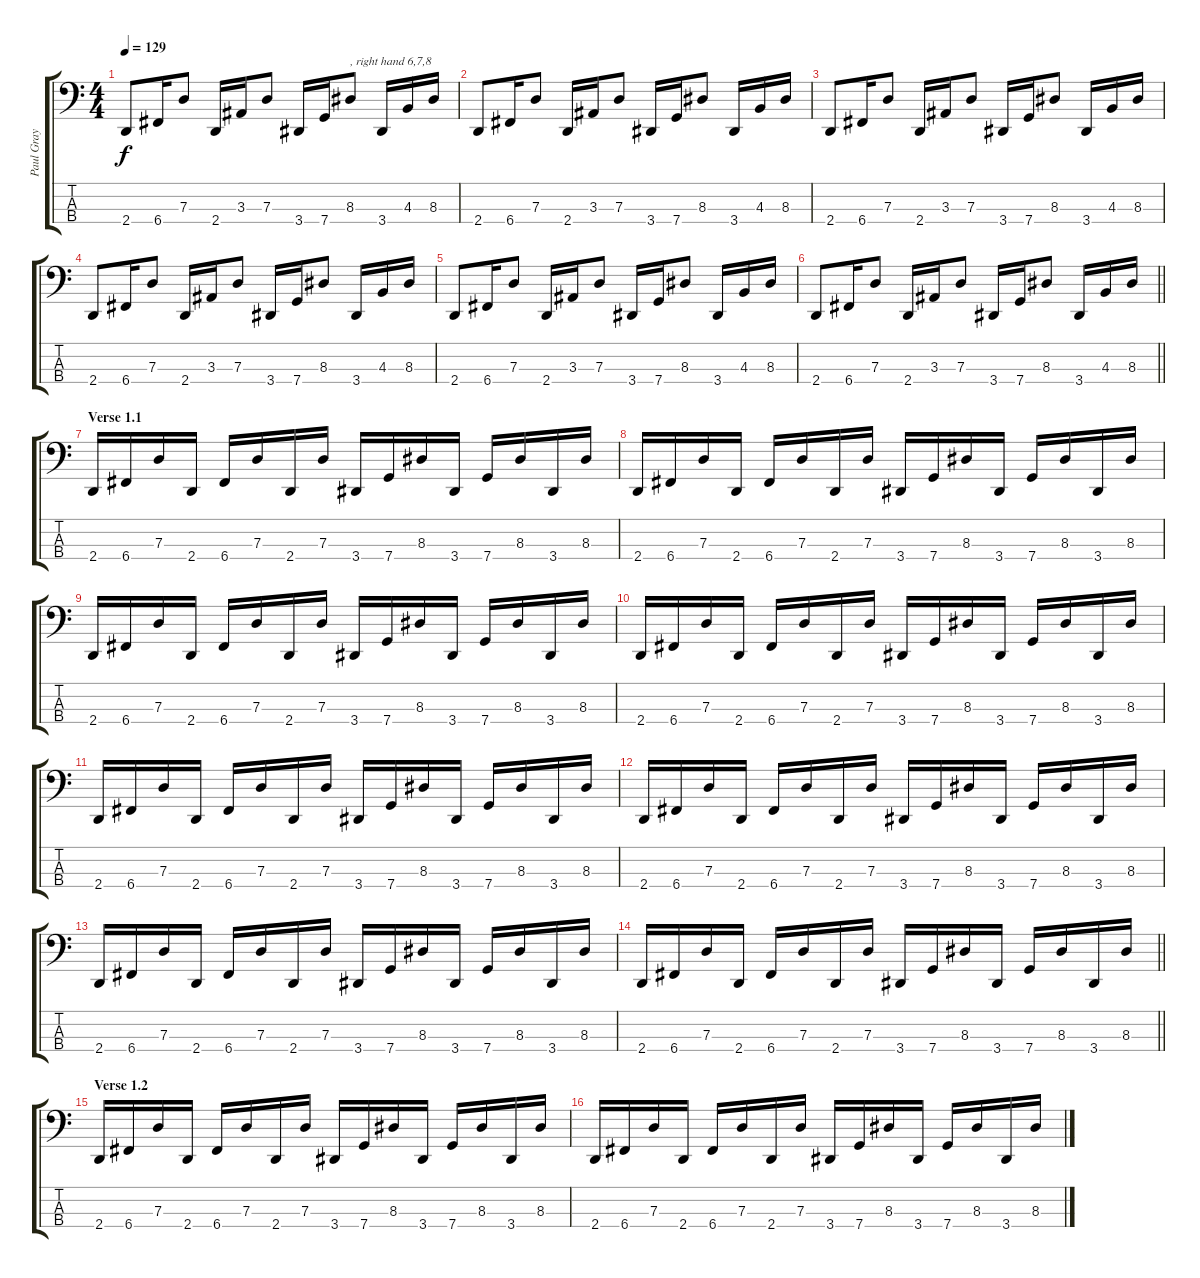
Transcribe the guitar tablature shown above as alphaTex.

\track ("Paul Gray" "Paul Gray") {instrument electricbasspick}
\staff {score tabs}
\tuning (F2 C2 G1 C1) {hide}
\ts (4 4)
\tempo 129
\clef f4
\ks c
2.4.8{dy f} 6.4.16 7.3.8 2.4.16 3.3.16 7.3.8 3.4.16 7.4.16 8.3.8{txt ", right hand 6,7,8"} 3.4.16 4.3.16 8.3.16 |
2.4.8 6.4.16 7.3.8 2.4.16 3.3.16 7.3.8 3.4.16 7.4.16 8.3.8 3.4.16 4.3.16 8.3.16 |
2.4.8 6.4.16 7.3.8 2.4.16 3.3.16 7.3.8 3.4.16 7.4.16 8.3.8 3.4.16 4.3.16 8.3.16 |
2.4.8 6.4.16 7.3.8 2.4.16 3.3.16 7.3.8 3.4.16 7.4.16 8.3.8 3.4.16 4.3.16 8.3.16 |
2.4.8 6.4.16 7.3.8 2.4.16 3.3.16 7.3.8 3.4.16 7.4.16 8.3.8 3.4.16 4.3.16 8.3.16 |
\barLineRight lightlight
2.4.8 6.4.16 7.3.8 2.4.16 3.3.16 7.3.8 3.4.16 7.4.16 8.3.8 3.4.16 4.3.16 8.3.16 |
\section ("" "Verse 1.1")
2.4.16 6.4.16 7.3.16 2.4.16 6.4.16 7.3.16 2.4.16 7.3.16 3.4.16 7.4.16 8.3.16 3.4.16 7.4.16 8.3.16 3.4.16 8.3.16 |
2.4.16 6.4.16 7.3.16 2.4.16 6.4.16 7.3.16 2.4.16 7.3.16 3.4.16 7.4.16 8.3.16 3.4.16 7.4.16 8.3.16 3.4.16 8.3.16 |
2.4.16 6.4.16 7.3.16 2.4.16 6.4.16 7.3.16 2.4.16 7.3.16 3.4.16 7.4.16 8.3.16 3.4.16 7.4.16 8.3.16 3.4.16 8.3.16 |
2.4.16 6.4.16 7.3.16 2.4.16 6.4.16 7.3.16 2.4.16 7.3.16 3.4.16 7.4.16 8.3.16 3.4.16 7.4.16 8.3.16 3.4.16 8.3.16 |
2.4.16 6.4.16 7.3.16 2.4.16 6.4.16 7.3.16 2.4.16 7.3.16 3.4.16 7.4.16 8.3.16 3.4.16 7.4.16 8.3.16 3.4.16 8.3.16 |
2.4.16 6.4.16 7.3.16 2.4.16 6.4.16 7.3.16 2.4.16 7.3.16 3.4.16 7.4.16 8.3.16 3.4.16 7.4.16 8.3.16 3.4.16 8.3.16 |
2.4.16 6.4.16 7.3.16 2.4.16 6.4.16 7.3.16 2.4.16 7.3.16 3.4.16 7.4.16 8.3.16 3.4.16 7.4.16 8.3.16 3.4.16 8.3.16 |
\barLineRight lightlight
2.4.16 6.4.16 7.3.16 2.4.16 6.4.16 7.3.16 2.4.16 7.3.16 3.4.16 7.4.16 8.3.16 3.4.16 7.4.16 8.3.16 3.4.16 8.3.16 |
\section ("" "Verse 1.2")
2.4.16 6.4.16 7.3.16 2.4.16 6.4.16 7.3.16 2.4.16 7.3.16 3.4.16 7.4.16 8.3.16 3.4.16 7.4.16 8.3.16 3.4.16 8.3.16 |
2.4.16 6.4.16 7.3.16 2.4.16 6.4.16 7.3.16 2.4.16 7.3.16 3.4.16 7.4.16 8.3.16 3.4.16 7.4.16 8.3.16 3.4.16 8.3.16
